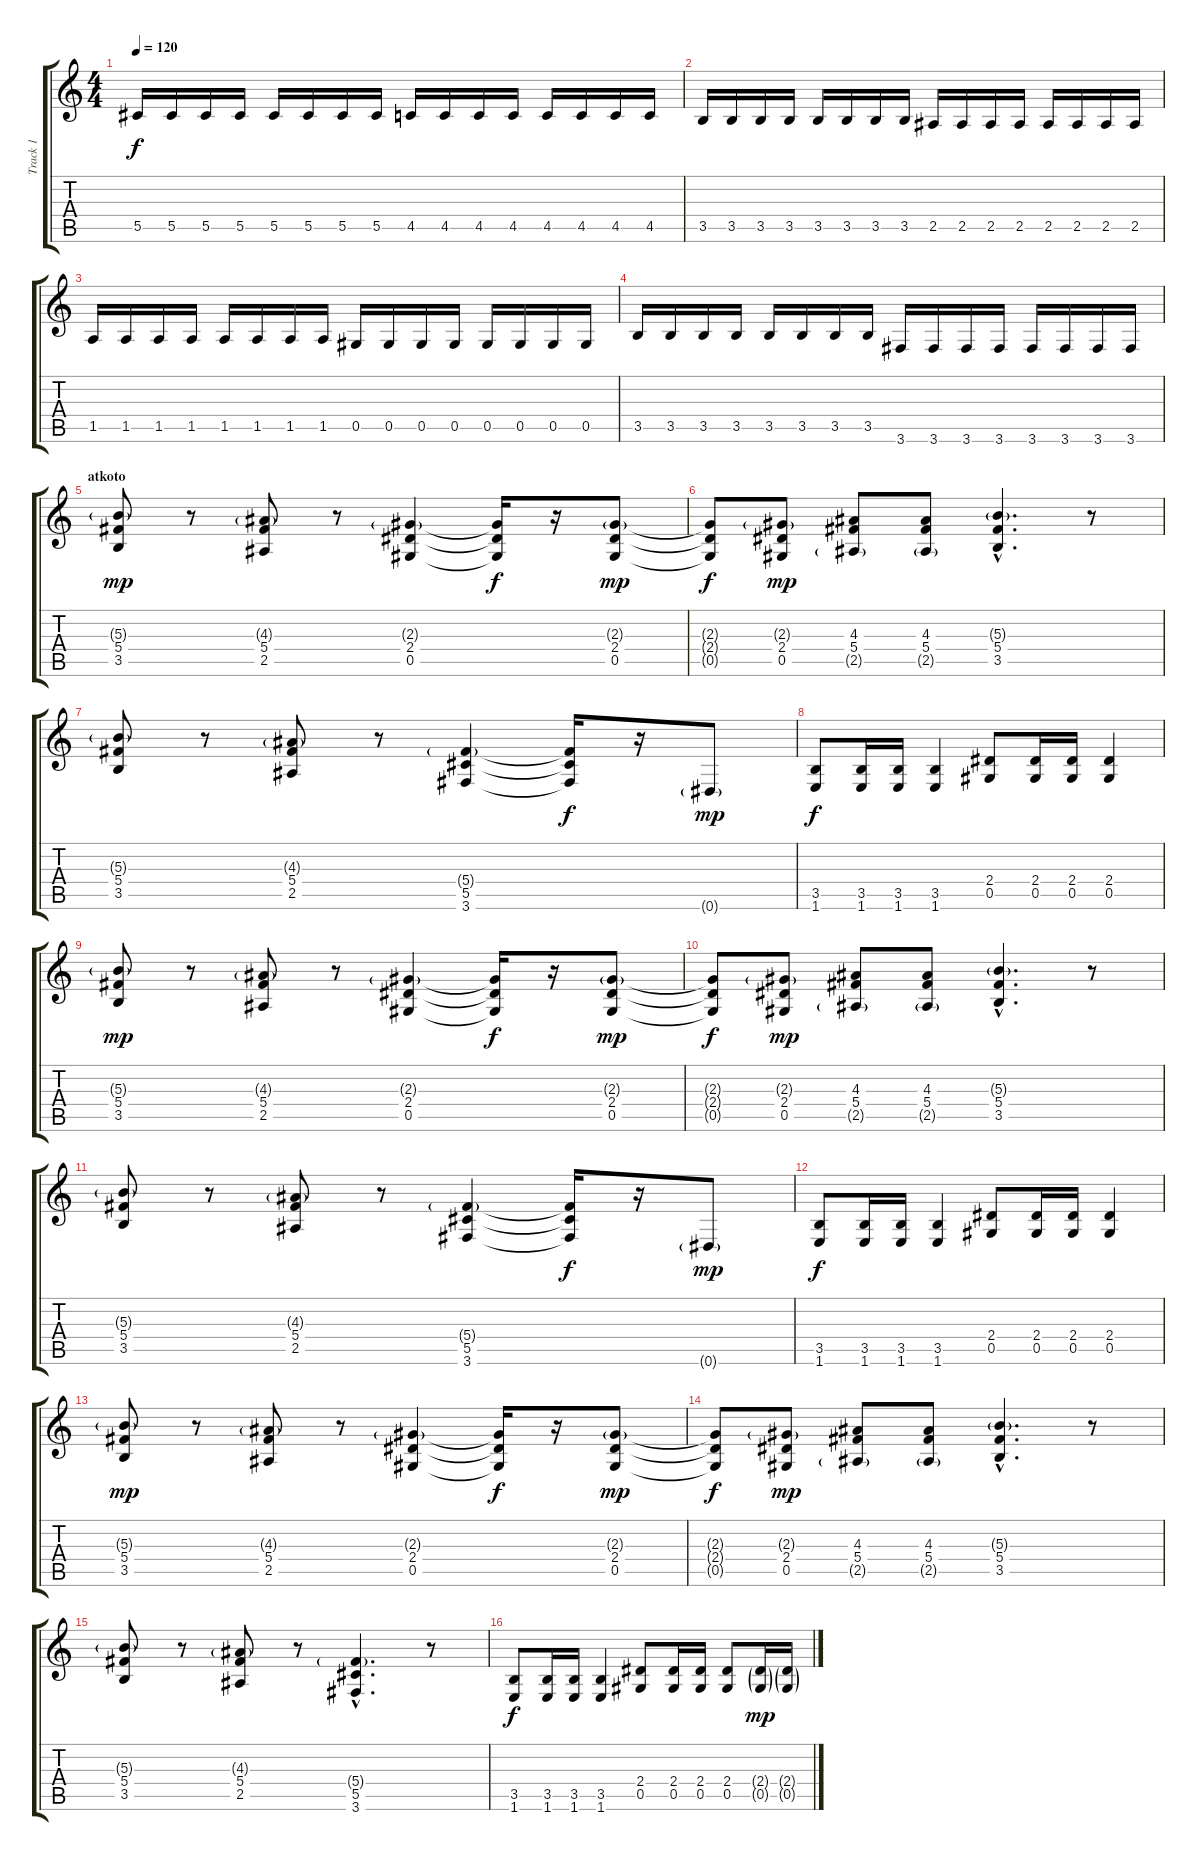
\track ("Track 1" "Track 1") {instrument distortionguitar}
\staff {score tabs}
\tuning (Eb4 Bb3 Gb3 Db3 Ab2 Eb2) {hide}
\ts (4 4)
\tempo 120
\clef g2
\ks c
5.5.16{dy f} 5.5.16 5.5.16 5.5.16 5.5.16 5.5.16 5.5.16 5.5.16 4.5.16 4.5.16 4.5.16 4.5.16 4.5.16 4.5.16 4.5.16 4.5.16 |
3.5.16 3.5.16 3.5.16 3.5.16 3.5.16 3.5.16 3.5.16 3.5.16 2.5.16 2.5.16 2.5.16 2.5.16 2.5.16 2.5.16 2.5.16 2.5.16 |
1.5.16 1.5.16 1.5.16 1.5.16 1.5.16 1.5.16 1.5.16 1.5.16 0.5.16 0.5.16 0.5.16 0.5.16 0.5.16 0.5.16 0.5.16 0.5.16 |
3.5.16 3.5.16 3.5.16 3.5.16 3.5.16 3.5.16 3.5.16 3.5.16 3.6.16 3.6.16 3.6.16 3.6.16 3.6.16 3.6.16 3.6.16 3.6.16 |
\section ("" "atkoto")
(5.3{g} 5.4 3.5).8{dy mp} r.8 (4.3{g} 5.4 2.5).8 r.8 (2.3{g} 2.4 0.5).4 (2.3{t} 2.4{t} 0.5{t}).16{dy f} r.16 (2.3{g} 2.4 0.5).8{dy mp} |
(2.3{t} 2.4{t} 0.5{t}).8{dy f} (2.3{g} 2.4 0.5).8{dy mp} (4.3 5.4 2.5{g}).8 (4.3 5.4 2.5{g}).8 (5.3{g hac} 5.4{hac} 3.5{hac}).4{d} r.8 |
(5.3{g} 5.4 3.5).8 r.8 (4.3{g} 5.4 2.5).8 r.8 (5.4{g} 5.5 3.6).4 (5.4{t} 5.5{t} 3.6{t}).16{dy f} r.16 0.6{g}.8{dy mp} |
(3.5 1.6).8{dy f} (3.5 1.6).16 (3.5 1.6).16 (3.5 1.6).4 (2.4 0.5).8 (2.4 0.5).16 (2.4 0.5).16 (2.4 0.5).4 |
(5.3{g} 5.4 3.5).8{dy mp} r.8 (4.3{g} 5.4 2.5).8 r.8 (2.3{g} 2.4 0.5).4 (2.3{t} 2.4{t} 0.5{t}).16{dy f} r.16 (2.3{g} 2.4 0.5).8{dy mp} |
(2.3{t} 2.4{t} 0.5{t}).8{dy f} (2.3{g} 2.4 0.5).8{dy mp} (4.3 5.4 2.5{g}).8 (4.3 5.4 2.5{g}).8 (5.3{g hac} 5.4{hac} 3.5{hac}).4{d} r.8 |
(5.3{g} 5.4 3.5).8 r.8 (4.3{g} 5.4 2.5).8 r.8 (5.4{g} 5.5 3.6).4 (5.4{t} 5.5{t} 3.6{t}).16{dy f} r.16 0.6{g}.8{dy mp} |
(3.5 1.6).8{dy f} (3.5 1.6).16 (3.5 1.6).16 (3.5 1.6).4 (2.4 0.5).8 (2.4 0.5).16 (2.4 0.5).16 (2.4 0.5).4 |
(5.3{g} 5.4 3.5).8{dy mp} r.8 (4.3{g} 5.4 2.5).8 r.8 (2.3{g} 2.4 0.5).4 (2.3{t} 2.4{t} 0.5{t}).16{dy f} r.16 (2.3{g} 2.4 0.5).8{dy mp} |
(2.3{t} 2.4{t} 0.5{t}).8{dy f} (2.3{g} 2.4 0.5).8{dy mp} (4.3 5.4 2.5{g}).8 (4.3 5.4 2.5{g}).8 (5.3{g hac} 5.4{hac} 3.5{hac}).4{d} r.8 |
(5.3{g} 5.4 3.5).8 r.8 (4.3{g} 5.4 2.5).8 r.8 (5.4{g hac} 5.5{hac} 3.6{hac}).4{d} r.8 |
(3.5 1.6).8{dy f} (3.5 1.6).16 (3.5 1.6).16 (3.5 1.6).4 (2.4 0.5).8 (2.4 0.5).16 (2.4 0.5).16 (2.4 0.5).8 (2.4{g} 0.5{g}).16{dy mp} (2.4{g} 0.5{g}).16
